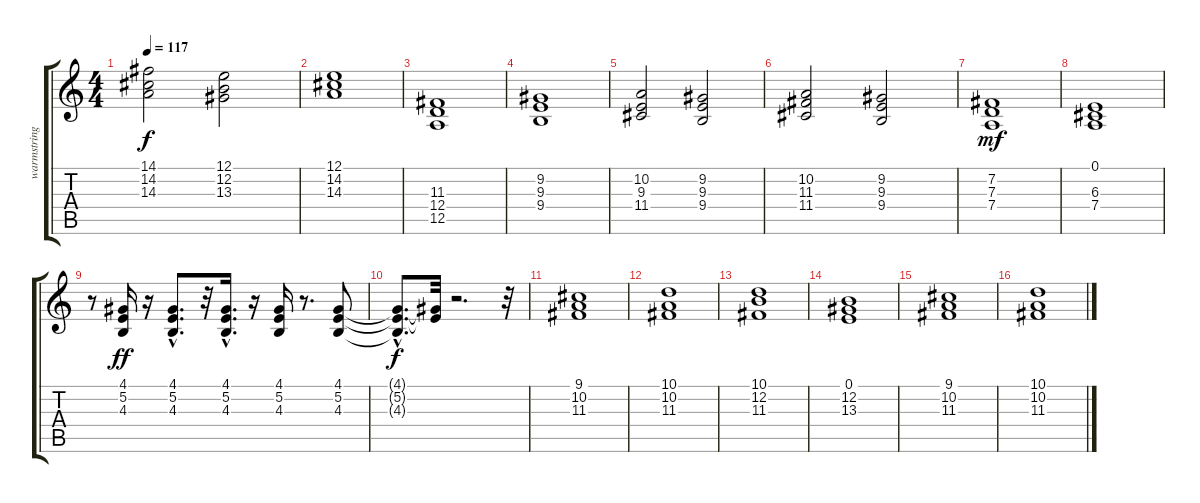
\track ("warmstrings" "warmstring") {instrument synthstrings1}
\staff {score tabs}
\tuning (E4 B3 G3 D3 A2 E2) {hide}
\ts (4 4)
\tempo 117
\clef g2
\ks c
(14.1{t} 14.2{t} 14.3{t}).2{dy f} (12.1 12.2 13.3).2 |
(12.1 14.2 14.3).1 |
(11.3 12.4 12.5).1 |
(9.2 9.3 9.4).1 |
(10.2 9.3 11.4).2 (9.2 9.3 9.4).2 |
(10.2 11.3 11.4).2 (9.2 9.3 9.4).2 |
(7.2 7.3 7.4).1{dy mf} |
(0.1 6.3 7.4).1 |
r.8 (4.1 5.2 4.3).16{dy ff} r.16 (4.1{hac} 5.2{hac} 4.3{hac}).8{d} r.32 (4.1{hac} 5.2{hac} 4.3).16{d} r.16 (4.1 5.2 4.3).16 r.8{d} (4.1 5.2 4.3).8 |
(4.1{hac t} 5.2{hac t} 4.3{hac t}).8{d dy f} (4.1{t} 5.2{t}).32 r.2{d} r.32 |
(9.1 10.2 11.3).1 |
(10.1 10.2 11.3).1 |
(10.1 12.2 11.3).1 |
(0.1 12.2 13.3).1 |
(9.1 10.2 11.3).1 |
(10.1 10.2 11.3).1
